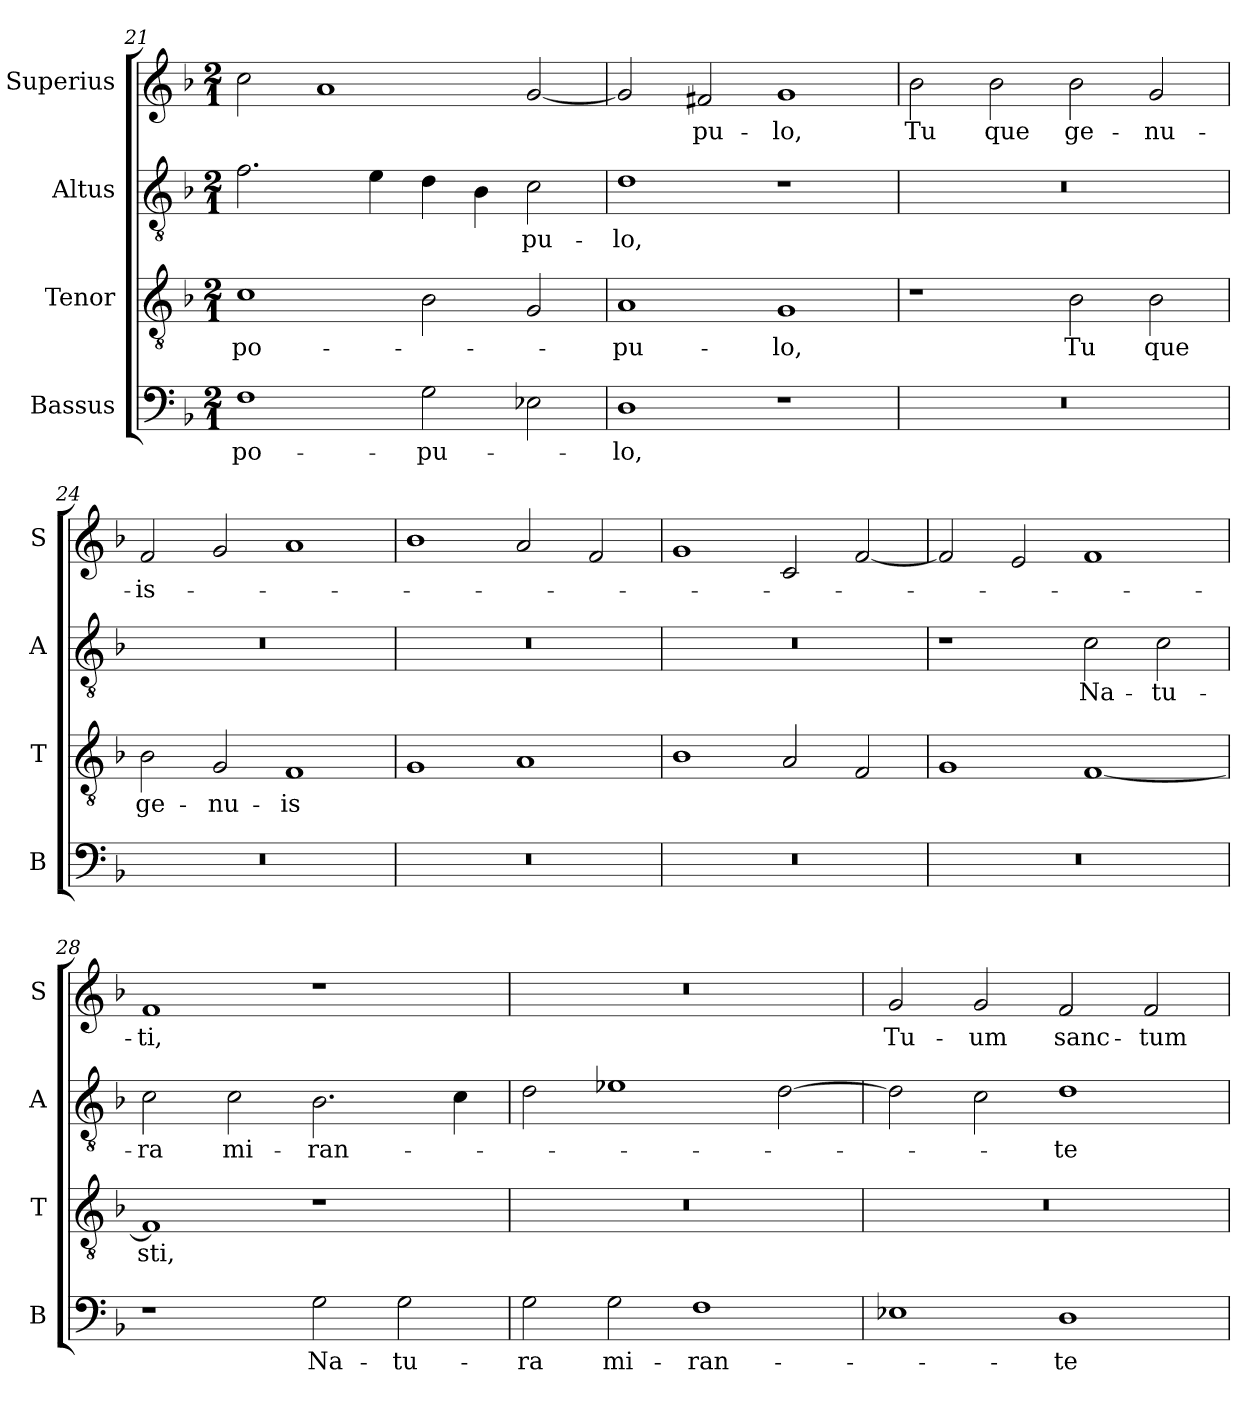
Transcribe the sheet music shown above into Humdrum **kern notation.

**kern	**text	**kern	**text	**kern	**text	**kern	**text
*part4	*part4	*part3	*part3	*part2	*part2	*part1	*part1
*staff4	*staff4	*staff3	*staff3	*staff2	*staff2	*staff1	*staff1
*I"Bassus	*	*I"Tenor	*	*I"Altus	*	*I"Superius	*
*I'B	*	*I'T	*	*I'A	*	*I'S	*
*clefF4	*	*clefGv2	*	*clefGv2	*	*clefG2	*
*k[b-]	*	*k[b-]	*	*k[b-]	*	*k[b-]	*
*M2/1	*	*M2/1	*	*M2/1	*	*M2/1	*
=21	=21	=21	=21	=21	=21	=21	=21
1F	po-	1c	po-	2.f\	.	2cc\	.
.	.	.	.	.	.	1a	.
.	.	.	.	4e\	.	.	.
2G\	-pu-	2B-\	.	4d\	.	.	.
.	.	.	.	4B-\	.	.	.
2E-X\	.	2G/	.	2c\	-pu-	[2g/	.
=22	=22	=22	=22	=22	=22	=22	=22
1D	-lo,	1A	-pu-	1d	-lo,	2g/]	.
.	.	.	.	.	.	2f#X/	-pu-
1r	.	1G	-lo,	1r	.	1g	-lo,
=23	=23	=23	=23	=23	=23	=23	=23
0r	.	1r	.	0r	.	2b-\	Tu
.	.	.	.	.	.	2b-\	que
.	.	2B-\	Tu	.	.	2b-\	ge-
.	.	2B-\	que	.	.	2g/	-nu-
=24	=24	=24	=24	=24	=24	=24	=24
0r	.	2B-\	ge-	0r	.	2f/	-is-
.	.	2G/	-nu-	.	.	2g/	.
.	.	1F	-is	.	.	1a	.
=25	=25	=25	=25	=25	=25	=25	=25
0r	.	1G	.	0r	.	1b-	.
.	.	1A	.	.	.	2a/	.
.	.	.	.	.	.	2f/	.
=26	=26	=26	=26	=26	=26	=26	=26
0r	.	1B-	.	0r	.	1g	.
.	.	2A/	.	.	.	2c/	.
.	.	2F/	.	.	.	[2f/	.
=27	=27	=27	=27	=27	=27	=27	=27
0r	.	1G	.	1r	.	2f/]	.
.	.	.	.	.	.	2e/	.
.	.	[1F	.	2c\	Na-	1f	.
.	.	.	.	2c\	-tu-	.	.
=28	=28	=28	=28	=28	=28	=28	=28
1r	.	1F]	sti,	2c\	-ra	1f	-ti,
.	.	.	.	2c\	mi-	.	.
2G\	Na-	1r	.	2.B-\	-ran-	1r	.
2G\	-tu-	.	.	.	.	.	.
.	.	.	.	4c\	.	.	.
=29	=29	=29	=29	=29	=29	=29	=29
2G\	-ra	0r	.	2d\	.	0r	.
2G\	mi-	.	.	1e-X	.	.	.
1F	-ran-	.	.	.	.	.	.
.	.	.	.	[2d\	.	.	.
=30	=30	=30	=30	=30	=30	=30	=30
1E-X	.	0r	.	2d\]	.	2g/	Tu-
.	.	.	.	2c\	.	2g/	-um
1D	-te	.	.	1d	-te	2f/	sanc-
.	.	.	.	.	.	2f/	-tum
=	=	=	=	=	=	=	=
*-	*-	*-	*-	*-	*-	*-	*-
